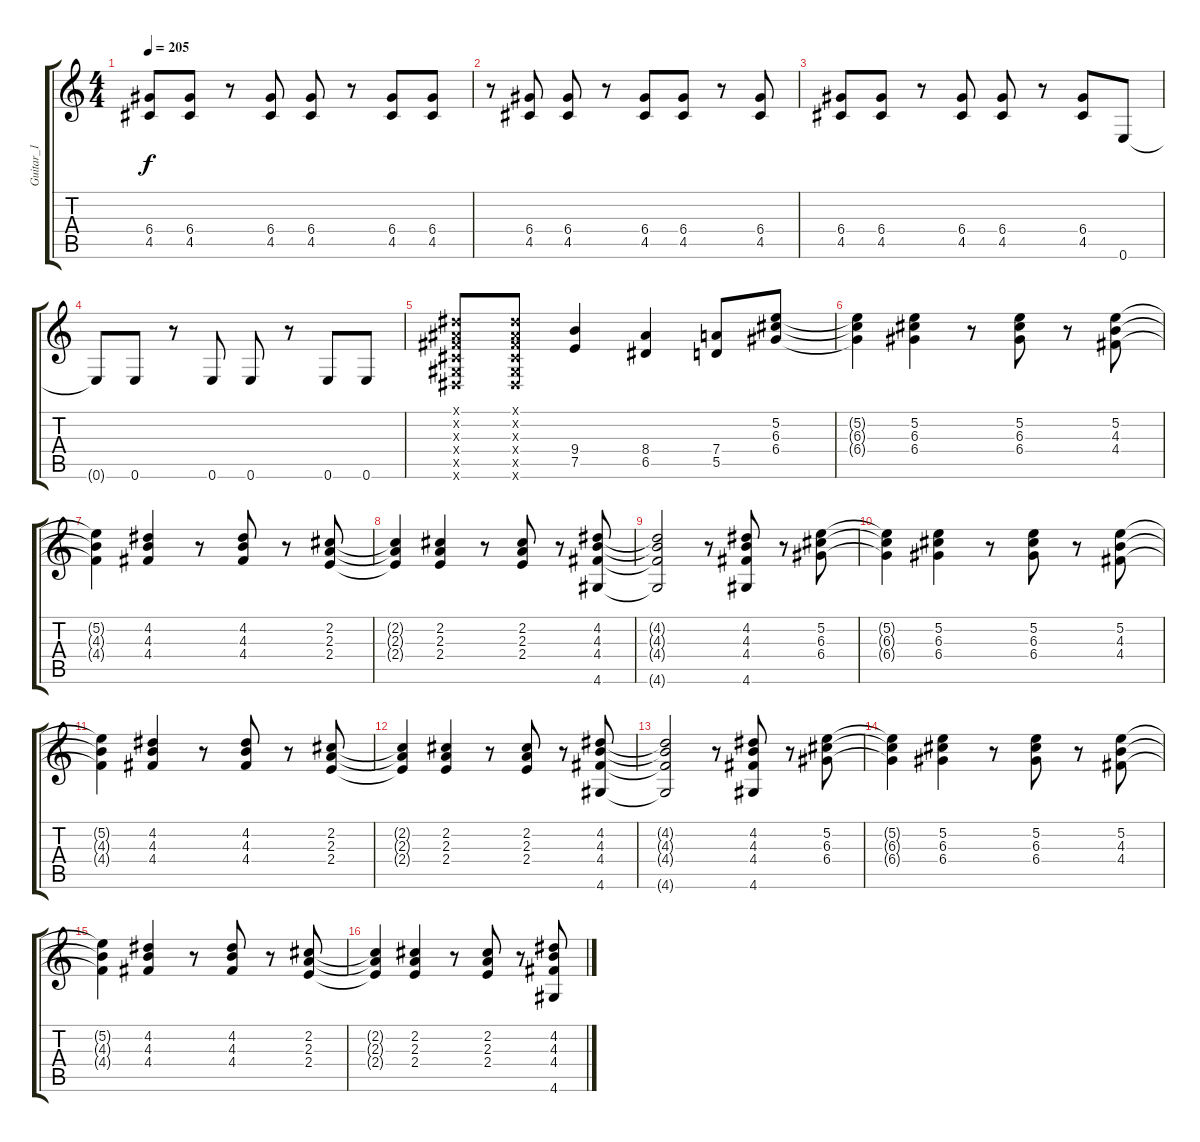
\track ("Guitar_1" "Guitar_1") {instrument distortionguitar}
\staff {score tabs}
\tuning (E4 B3 G3 D3 A2 E2) {hide}
\ts (4 4)
\tempo 205
\clef g2
\ks c
(6.4 4.5).8{dy f} (6.4 4.5).8 r.8 (6.4 4.5).8 (6.4 4.5).8 r.8 (6.4 4.5).8 (6.4 4.5).8 |
r.8 (6.4 4.5).8 (6.4 4.5).8 r.8 (6.4 4.5).8 (6.4 4.5).8 r.8 (6.4 4.5).8 |
(6.4 4.5).8 (6.4 4.5).8 r.8 (6.4 4.5).8 (6.4 4.5).8 r.8 (6.4 4.5).8 0.6.8 |
0.6{t}.8 0.6.8 r.8 0.6.8 0.6.8 r.8 0.6.8 0.6.8 |
(-1.1{x} -1.2{x} -1.3{x} -1.4{x} -1.5{x} -1.6{x}).8 (-1.1{x} -1.2{x} -1.3{x} -1.4{x} -1.5{x} -1.6{x}).8 (9.4 7.5).4 (8.4 6.5).4 (7.4 5.5).8 (5.2 6.3 6.4).8 |
(5.2{t} 6.3{t} 6.4{t}).4 (5.2 6.3 6.4).4 r.8 (5.2 6.3 6.4).8 r.8 (5.2 4.3 4.4).8 |
(5.2{t} 4.3{t} 4.4{t}).4 (4.2 4.3 4.4).4 r.8 (4.2 4.3 4.4).8 r.8 (2.2 2.3 2.4).8 |
(2.2{t} 2.3{t} 2.4{t}).4 (2.2 2.3 2.4).4 r.8 (2.2 2.3 2.4).8 r.8 (4.2 4.3 4.4 4.6).8 |
(4.2{t} 4.3{t} 4.4{t} 4.6{t}).2 r.8 (4.2 4.3 4.4 4.6).8 r.8 (5.2 6.3 6.4).8 |
(5.2{t} 6.3{t} 6.4{t}).4 (5.2 6.3 6.4).4 r.8 (5.2 6.3 6.4).8 r.8 (5.2 4.3 4.4).8 |
(5.2{t} 4.3{t} 4.4{t}).4 (4.2 4.3 4.4).4 r.8 (4.2 4.3 4.4).8 r.8 (2.2 2.3 2.4).8 |
(2.2{t} 2.3{t} 2.4{t}).4 (2.2 2.3 2.4).4 r.8 (2.2 2.3 2.4).8 r.8 (4.2 4.3 4.4 4.6).8 |
(4.2{t} 4.3{t} 4.4{t} 4.6{t}).2 r.8 (4.2 4.3 4.4 4.6).8 r.8 (5.2 6.3 6.4).8 |
(5.2{t} 6.3{t} 6.4{t}).4 (5.2 6.3 6.4).4 r.8 (5.2 6.3 6.4).8 r.8 (5.2 4.3 4.4).8 |
(5.2{t} 4.3{t} 4.4{t}).4 (4.2 4.3 4.4).4 r.8 (4.2 4.3 4.4).8 r.8 (2.2 2.3 2.4).8 |
(2.2{t} 2.3{t} 2.4{t}).4 (2.2 2.3 2.4).4 r.8 (2.2 2.3 2.4).8 r.8 (4.2 4.3 4.4 4.6).8
